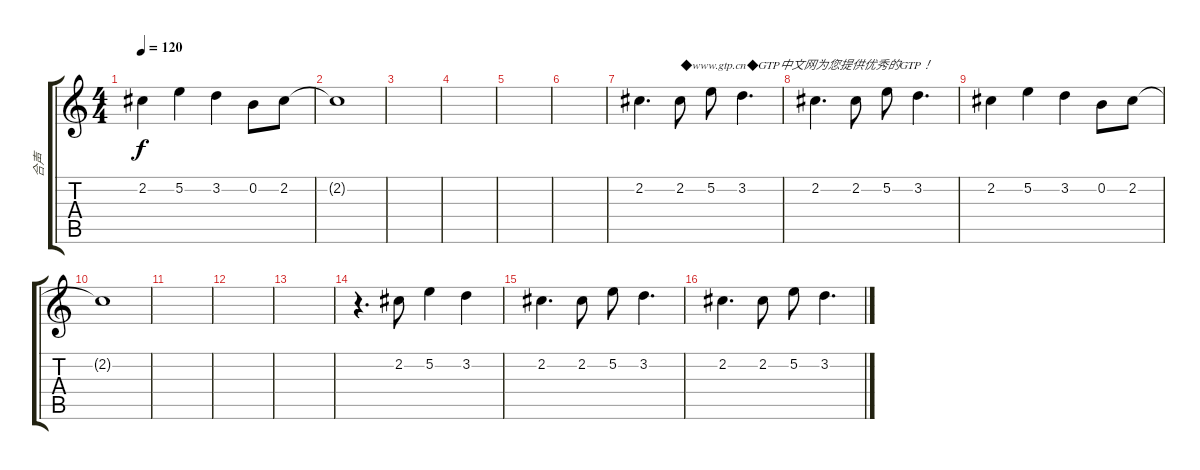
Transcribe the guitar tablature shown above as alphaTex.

\track ("合声" "合声") {instrument contrabass}
\staff {score tabs}
\tuning (E4 B3 G3 D3 A2 E2) {hide}
\ts (4 4)
\tempo 120
\clef g2
\ks c
2.2.4{dy f} 5.2.4 3.2.4 0.2.8 2.2.8 |
2.2{t}.1 |
|
|
|
|
2.2.4{d} 2.2.8{txt "◆www.gtp.cn◆GTP中文网为您提供优秀的GTP！"} 5.2.8 3.2.4{d} |
2.2.4{d} 2.2.8 5.2.8 3.2.4{d} |
2.2.4 5.2.4 3.2.4 0.2.8 2.2.8 |
2.2{t}.1 |
|
|
|
r.4{d} 2.2.8 5.2.4 3.2.4 |
2.2.4{d} 2.2.8 5.2.8 3.2.4{d} |
2.2.4{d} 2.2.8 5.2.8 3.2.4{d}
